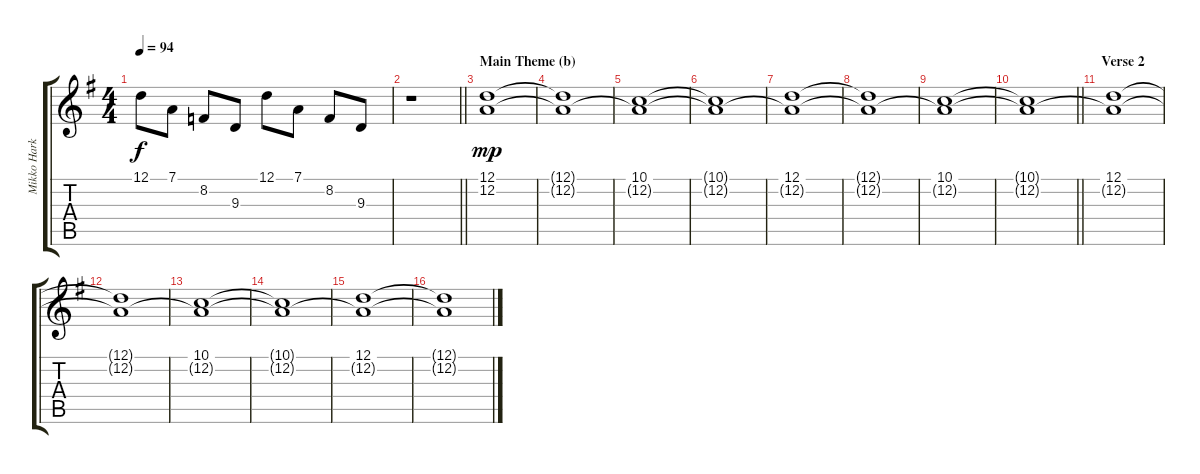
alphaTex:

\track ("Mikko Harkin - Keyboard" "Mikko Hark") {instrument choiraahs}
\staff {score tabs}
\tuning (D4 A3 F3 C3 G2 D2) {hide}
\ts (4 4)
\tempo 94
\clef g2
\ks eminor
12.1.8{dy f} 7.1.8 8.2.8 9.3.8 12.1.8 7.1.8 8.2.8 9.3.8 |
\barLineRight lightlight
r.1 |
\section ("" "Main Theme (b)")
(12.1 12.2).1{dy mp instrument choiraahs} |
(12.1{t} 12.2{t}).1 |
(10.1 12.2{t}).1 |
(10.1{t} 12.2{t}).1 |
(12.1 12.2{t}).1 |
(12.1{t} 12.2{t}).1 |
(10.1 12.2{t}).1 |
\barLineRight lightlight
(10.1{t} 12.2{t}).1 |
\section ("" "Verse 2")
(12.1 12.2{t}).1 |
(12.1{t} 12.2{t}).1 |
(10.1 12.2{t}).1 |
(10.1{t} 12.2{t}).1 |
(12.1 12.2{t}).1 |
(12.1{t} 12.2{t}).1
